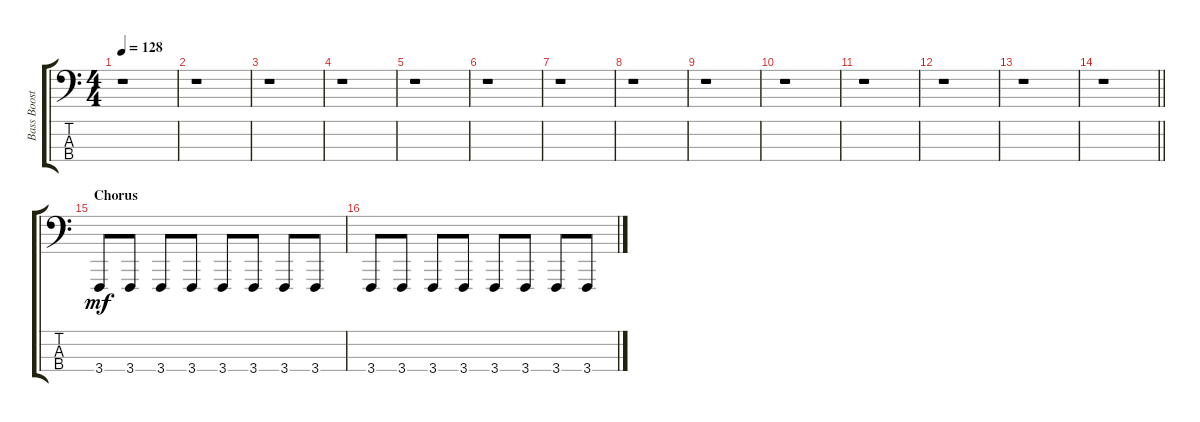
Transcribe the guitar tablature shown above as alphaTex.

\track ("Bass Boost" "Bass Boost") {instrument lead8bassandlead}
\staff {score tabs}
\tuning (G2 D2 A1 D1) {hide}
\ts (4 4)
\tempo 128
\clef f4
\ks c
r.1{dy mf} |
r.1 |
r.1 |
r.1 |
r.1 |
r.1 |
r.1 |
r.1 |
r.1 |
r.1 |
r.1 |
r.1 |
r.1 |
\barLineRight lightlight
r.1 |
\section ("" "Chorus")
3.4.8 3.4.8 3.4.8 3.4.8 3.4.8 3.4.8 3.4.8 3.4.8 |
3.4.8 3.4.8 3.4.8 3.4.8 3.4.8 3.4.8 3.4.8 3.4.8
